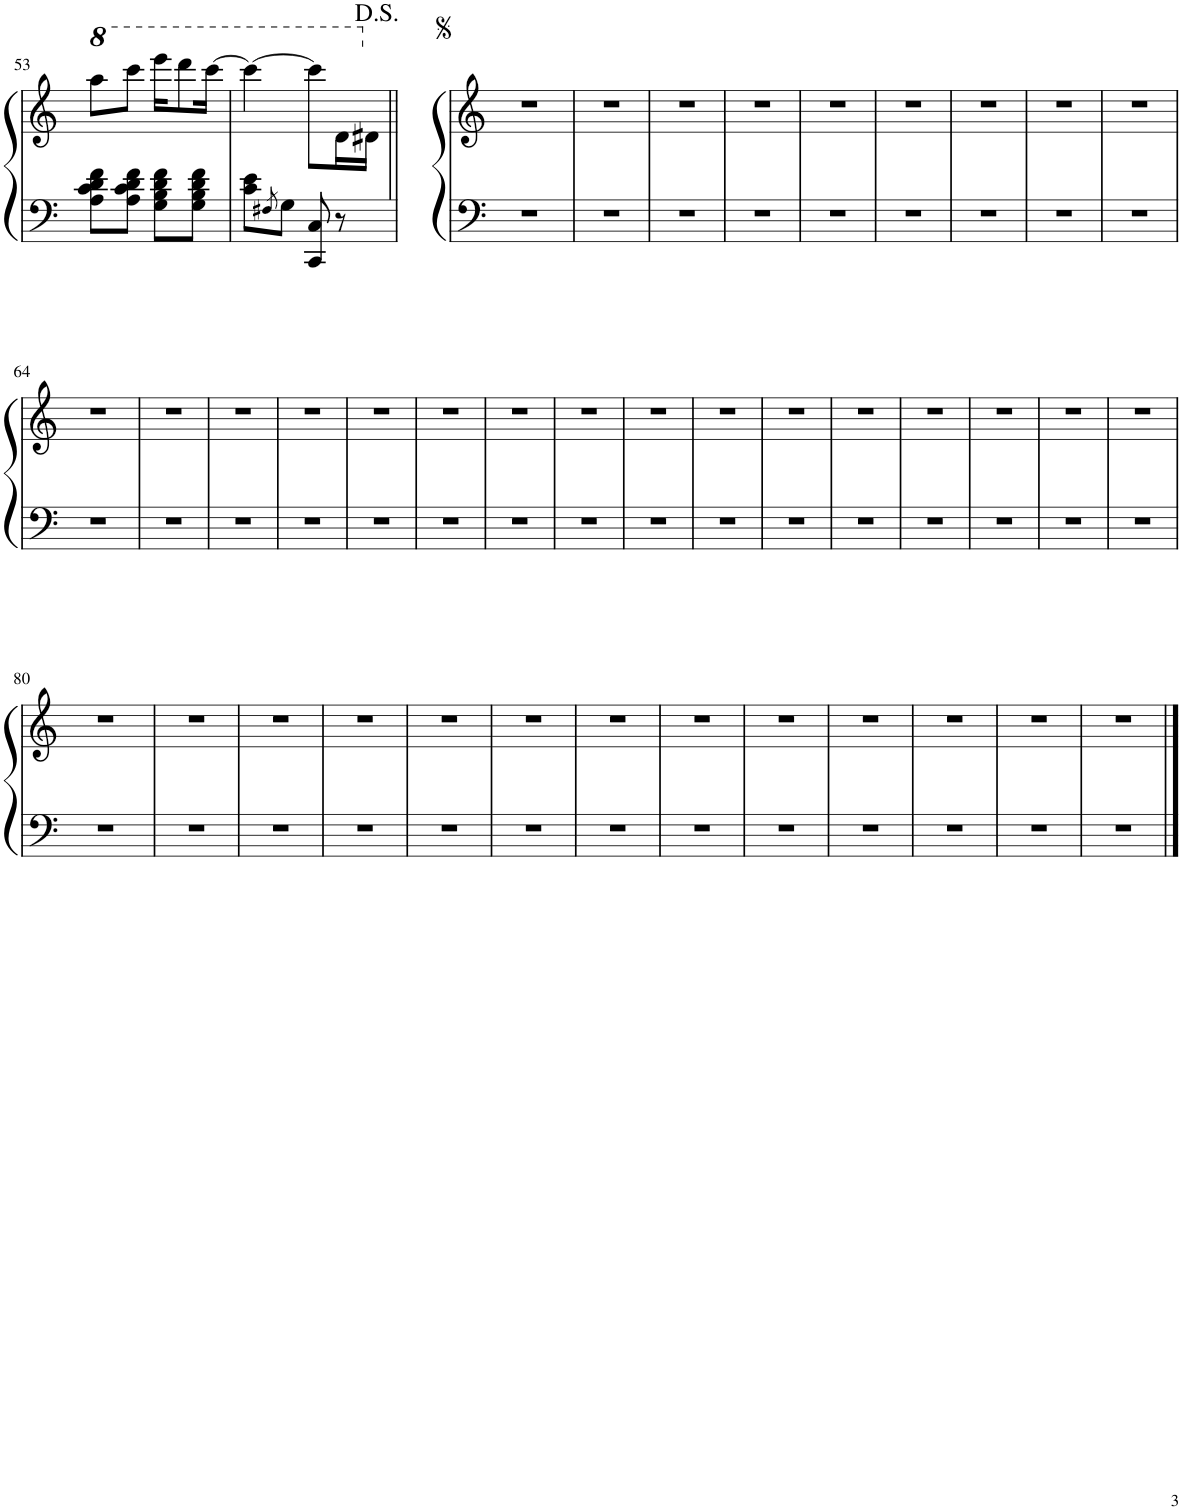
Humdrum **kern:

**kern	**kern
*part1	*part1
*staff2	*staff1
*I"Piano	*
*I'Pno.	*
!!LO:PB:g=z
*clefF4	*clefG2
*k[]	*k[]
*M2/4	*M2/4
*	*8va
=53	=53
8A\ 8c\ 8d\ 8f\L	8aaa\L
8A\ 8c\ 8d\ 8f\J	8cccc\J
8G\ 8B\ 8d\ 8f\L	16eeee\KL
.	8dddd\
8G\ 8B\ 8d\ 8f\J	.
.	[16cccc\Jk
=54	=54
*	*X8va
8c\ 8e\L	4ccc\_
8qF#X/	.
8G\J	.
8CC/ 8C/	8ccc\L]
8r	16d\L
.	16d#X\JJ
=55||	=55||
2r	2r
=56	=56
2r	2r
=57	=57
2r	2r
=58	=58
2r	2r
=59	=59
2r	2r
=60	=60
2r	2r
=61	=61
2r	2r
=62	=62
2r	2r
=63	=63
2r	2r
!!LO:LB:g=z
=64	=64
2r	2r
=65	=65
2r	2r
=66	=66
2r	2r
=67	=67
2r	2r
=68	=68
2r	2r
=69	=69
2r	2r
=70	=70
2r	2r
=71	=71
2r	2r
=72	=72
2r	2r
=73	=73
2r	2r
=74	=74
2r	2r
=75	=75
2r	2r
=76	=76
2r	2r
=77	=77
2r	2r
=78	=78
2r	2r
=79	=79
2r	2r
!!LO:LB:g=z
=80	=80
2r	2r
=81	=81
2r	2r
=82	=82
2r	2r
=83	=83
2r	2r
=84	=84
2r	2r
=85	=85
2r	2r
=86	=86
2r	2r
=87	=87
2r	2r
=88	=88
2r	2r
=89	=89
2r	2r
=90	=90
2r	2r
=91	=91
2r	2r
=92	=92
2r	2r
==	==
*-	*-
